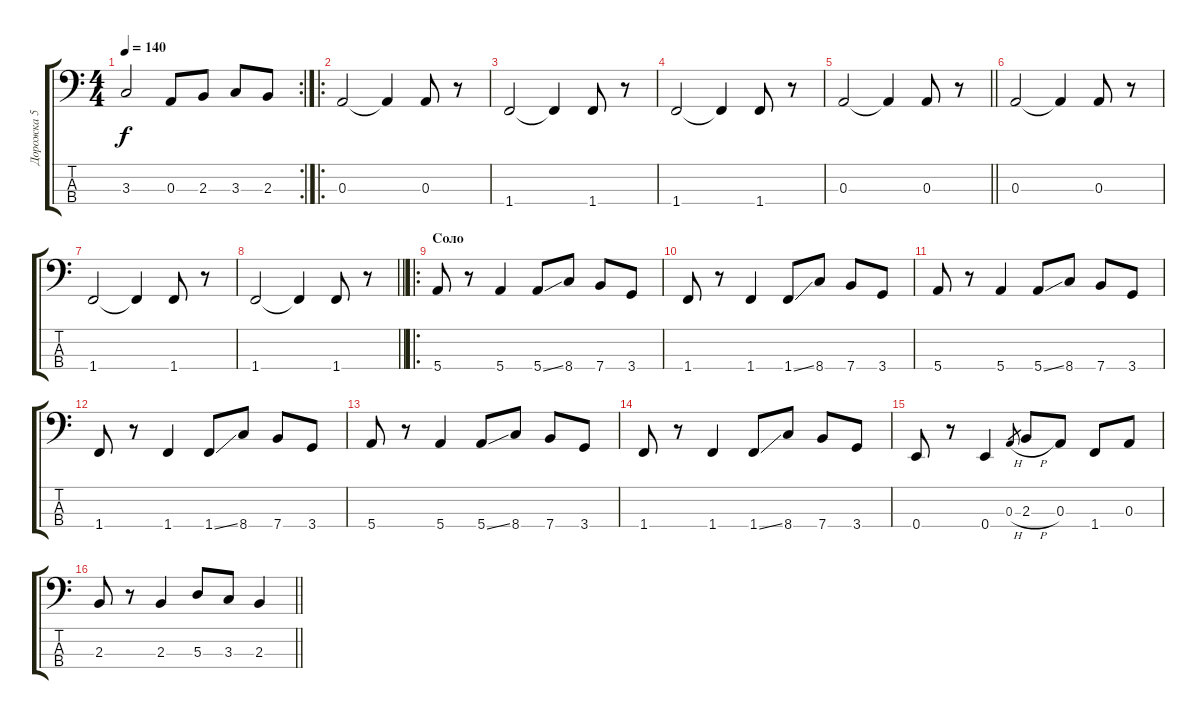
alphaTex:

\track ("Дорожка 5" "Дорожка 5") {instrument electricbassfinger}
\staff {score tabs}
\tuning (G2 D2 A1 E1) {hide}
\rc 2
\ts (4 4)
\tempo 140
\clef f4
\ks c
3.3.2{dy f} 0.3.8 2.3.8 3.3.8 2.3.8 |
\ro
0.3.2 0.3{t}.4 0.3.8 r.8 |
1.4.2 1.4{t}.4 1.4.8 r.8 |
1.4.2 1.4{t}.4 1.4.8 r.8 |
\barLineRight lightlight
0.3.2 0.3{t}.4 0.3.8 r.8 |
0.3.2 0.3{t}.4 0.3.8 r.8 |
1.4.2 1.4{t}.4 1.4.8 r.8 |
\barLineRight lightlight
1.4.2 1.4{t}.4 1.4.8 r.8 |
\ro
\section ("" "Соло")
5.4.8 r.8 5.4.4 5.4{ss}.8 8.4.8 7.4.8 3.4.8 |
1.4.8 r.8 1.4.4 1.4{ss}.8 8.4.8 7.4.8 3.4.8 |
5.4.8 r.8 5.4.4 5.4{ss}.8 8.4.8 7.4.8 3.4.8 |
1.4.8 r.8 1.4.4 1.4{ss}.8 8.4.8 7.4.8 3.4.8 |
5.4.8 r.8 5.4.4 5.4{ss}.8 8.4.8 7.4.8 3.4.8 |
1.4.8 r.8 1.4.4 1.4{ss}.8 8.4.8 7.4.8 3.4.8 |
0.4.8 r.8 0.4.4 0.3{h}.8{gr} 2.3{h}.8 0.3.8 1.4.8 0.3.8 |
\barLineRight lightlight
2.3.8 r.8 2.3.4 5.3.8 3.3.8 2.3.4
